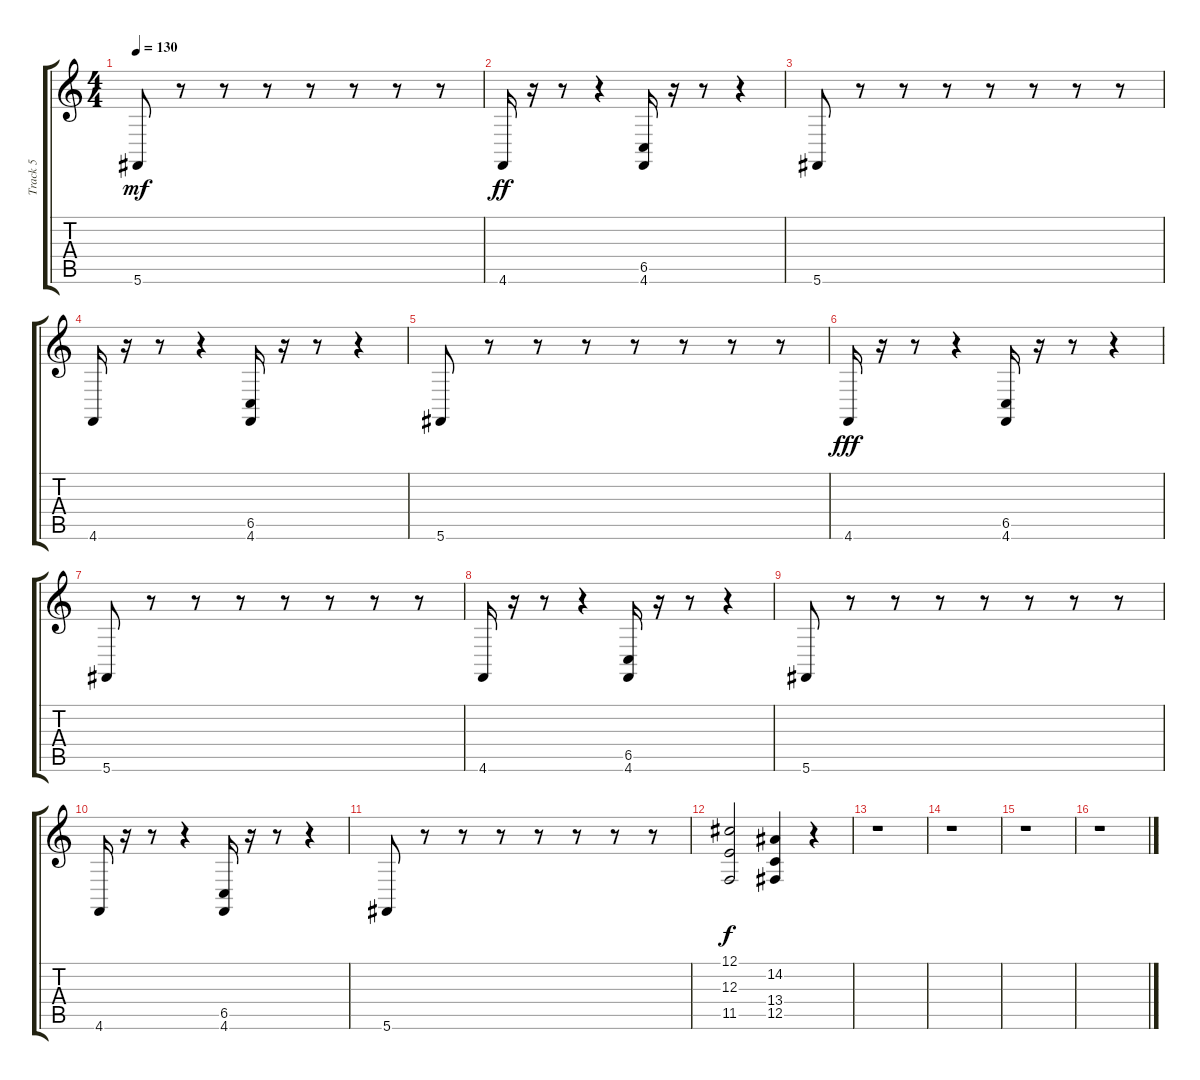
\track ("Track 5" "Track 5") {instrument acousticgrandpiano}
\staff {score tabs}
\tuning (Db4 Ab3 E3 B2 Gb2 Db2) {hide}
\ts (4 4)
\tempo 130
\clef g2
\ks c
5.6.8{dy mf} r.8 r.8 r.8 r.8 r.8 r.8 r.8 |
4.6.16{dy ff} r.16 r.8 r.4 (6.5 4.6).16 r.16 r.8 r.4 |
5.6.8 r.8 r.8 r.8 r.8 r.8 r.8 r.8 |
4.6.16 r.16 r.8 r.4 (6.5 4.6).16 r.16 r.8 r.4 |
5.6.8 r.8 r.8 r.8 r.8 r.8 r.8 r.8 |
4.6.16{dy fff} r.16 r.8 r.4 (6.5 4.6).16 r.16 r.8 r.4 |
5.6.8 r.8 r.8 r.8 r.8 r.8 r.8 r.8 |
4.6.16 r.16 r.8 r.4 (6.5 4.6).16 r.16 r.8 r.4 |
5.6.8 r.8 r.8 r.8 r.8 r.8 r.8 r.8 |
4.6.16 r.16 r.8 r.4 (6.5 4.6).16 r.16 r.8 r.4 |
5.6.8 r.8 r.8 r.8 r.8 r.8 r.8 r.8 |
(12.1 12.3 11.5).2{dy f} (14.2 13.4 12.5).4 r.4 |
r.1 |
r.1 |
r.1 |
r.1
